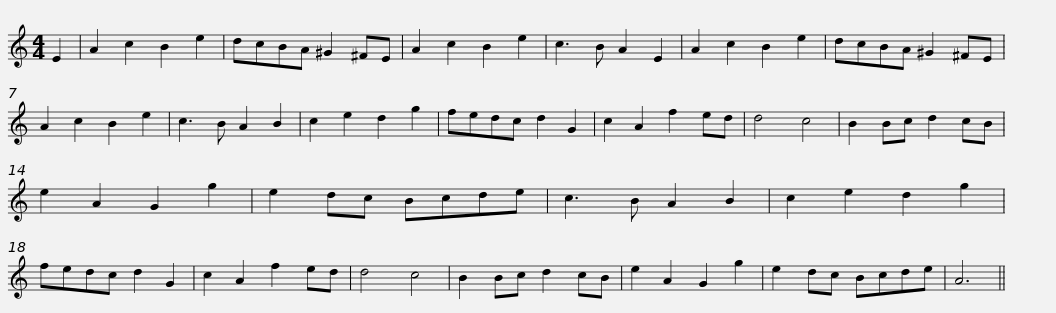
X:1
L:1/8
M:4/4
I:linebreak $
K:C
V:1 treble
V:1
 E2 | A2 c2 B2 e2 | dcBA ^G2 ^FE | A2 c2 B2 e2 | c3 B A2 E2 | %5
 A2 c2 B2 e2 | dcBA ^G2 ^FE | A2 c2 B2 e2 | c3 B A2 B2 |$ c2 e2 d2 g2 | %10
 fedc d2 G2 | c2 A2 f2 ed | d4 c4 | B2 Bc d2 cB | e2 A2 G2 g2 | %15
 e2 dc Bcde | c3 B A2 B2 | c2 e2 d2 g2 |$ fedc d2 G2 | c2 A2 f2 ed | %20
 d4 c4 | B2 Bc d2 cB | e2 A2 G2 g2 | e2 dc Bcde | A6 || %25
